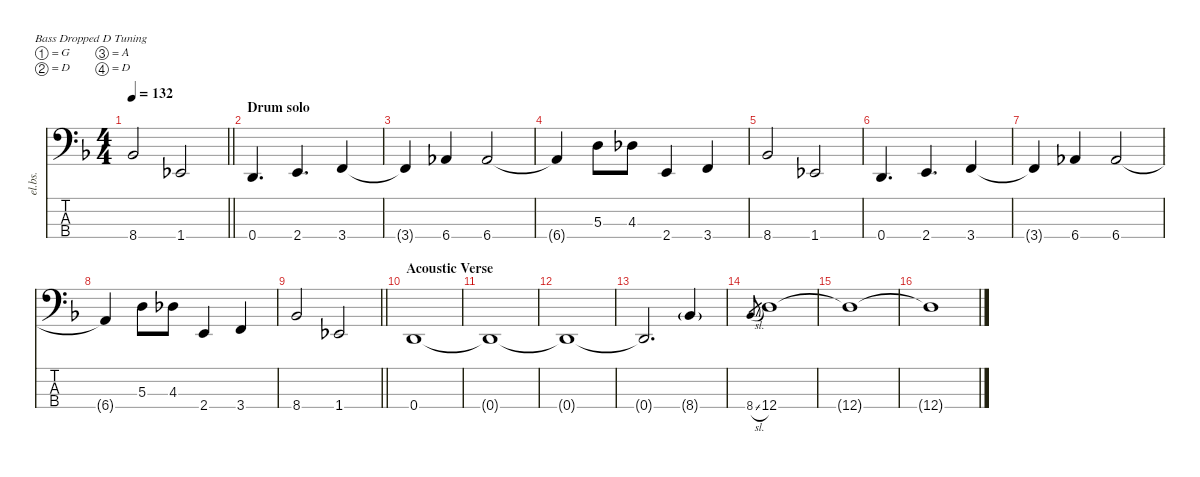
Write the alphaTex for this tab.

\defaultSystemsLayout 4
\hideDynamics
\bracketExtendMode nobrackets
\otherSystemsTrackNameOrientation horizontal
\track ("Bass" "el.bs.") {instrument electricbassfinger}
\staff {score tabs}
\tuning (G2 D2 A1 D1)
\ts (4 4)
\tempo 132
\clef f4
\barLineRight lightlight
\ks dminor
8.4{acc b}.2{dy f} 1.4{acc b}.2 |
\section ("" "Drum solo")
0.4{acc forcenatural}.4{d} 2.4{acc forcenatural}.4{d} 3.4{acc forcenatural}.4 |
3.4{t acc forcenatural}.4 6.4{acc b}.4 6.4{acc b}.2 |
6.4{t acc b}.4 5.3{acc forcenatural}.8 4.3{acc b}.8 2.4{acc forcenatural}.4 3.4{acc forcenatural}.4 |
8.4{acc b}.2 1.4{acc b}.2 |
0.4{acc forcenatural}.4{d} 2.4{acc forcenatural}.4{d} 3.4{acc forcenatural}.4 |
3.4{t acc forcenatural}.4 6.4{acc b}.4 6.4{acc b}.2 |
6.4{t acc b}.4 5.3{acc forcenatural}.8 4.3{acc b}.8 2.4{acc forcenatural}.4 3.4{acc forcenatural}.4 |
\barLineRight lightlight
8.4{acc b}.2 1.4{acc b}.2 |
\section ("" "Acoustic Verse")
0.4{acc forcenatural}.1 |
0.4{t acc forcenatural}.1 |
0.4{t acc forcenatural}.1 |
0.4{t acc forcenatural}.2{d} 8.4{g acc b}.4{dy mf} |
8.4{sl acc b}.8{gr} 12.4{acc forcenatural}.1{dy f} |
12.4{t acc forcenatural}.1 |
12.4{t acc forcenatural}.1
